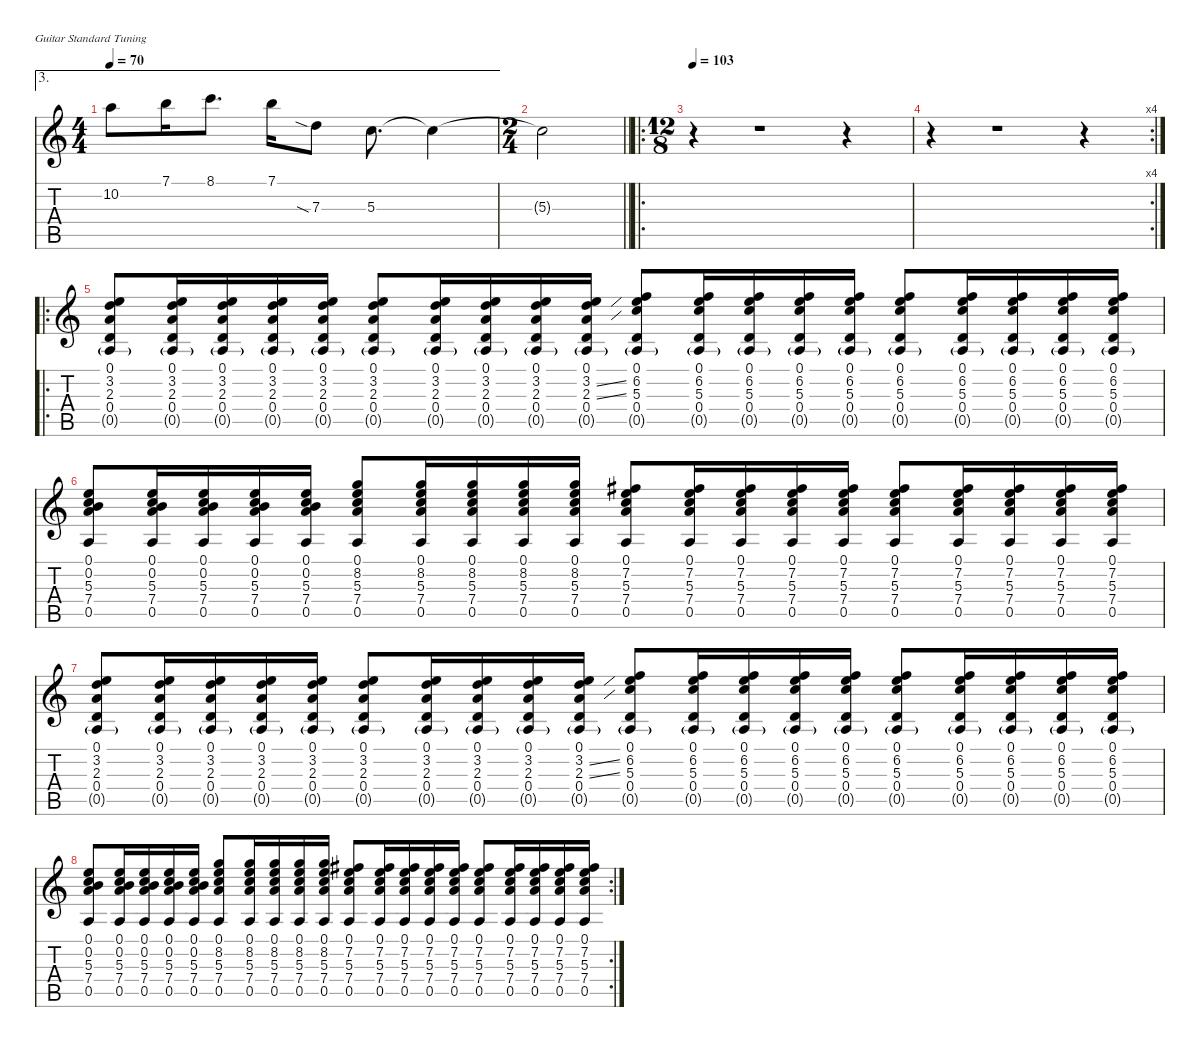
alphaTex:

\defaultSystemsLayout 4
\hideDynamics
\bracketExtendMode nobrackets
\singleTrackTrackNamePolicy hidden
\multiTrackTrackNamePolicy hidden
\firstSystemTrackNameMode fullname
\otherSystemsTrackNameOrientation horizontal
\track ("Guitar 2" "jz.guit.") {instrument electricguitarjazz}
\staff {score tabs}
\tuning (E4 B3 G3 D3 A2 E2)
\ae 3
\ts (4 4)
\tempo 70
\clef g2
\ks c
10.2.8{dy ff beam Down} 7.1.16{beam Down} 8.1.8{d beam Down} 7.1.16{beam Down} 7.3{sia}.8{beam Down} 5.3.8{d beam Down} 5.3{t}.4{dy f beam Down} |
\ts (2 4)
\beaming (8 2 2)
\barLineRight lightlight
5.3{t}.2{beam Down} |
\ro
\ts (12 8)
\beaming (8 3 3 3 3)
\tempo 103
r.4{beam Down} r.1{beam Down} r.4{beam Down} |
\rc 4
r.4{beam Down} r.1{beam Down} r.4{beam Down} |
\ro
(0.1 3.2 2.3 0.4 0.5{g}).8{instrument distortionguitar beam Up} (0.1 3.2 2.3 0.4 0.5{g}).16{beam Up} (0.1 3.2 2.3 0.4 0.5{g}).16{beam Up} (0.1 3.2 2.3 0.4 0.5{g}).16{beam Up} (0.1 3.2 2.3 0.4 0.5{g}).16{beam Up} (0.1 3.2 2.3 0.4 0.5{g}).8{beam Up} (0.1 3.2 2.3 0.4 0.5{g}).16{beam Up} (0.1 3.2 2.3 0.4 0.5{g}).16{beam Up} (0.1 3.2 2.3 0.4 0.5{g}).16{beam Up} (0.1 3.2{ss} 2.3{ss} 0.4 0.5{g}).16{beam Up} (0.1 6.2 5.3 0.4 0.5{g}).8{beam Up} (0.1 6.2 5.3 0.4 0.5{g}).16{beam Up} (0.1 6.2 5.3 0.4 0.5{g}).16{beam Up} (0.1 6.2 5.3 0.4 0.5{g}).16{beam Up} (0.1 6.2 5.3 0.4 0.5{g}).16{beam Up} (0.1 6.2 5.3 0.4 0.5{g}).8{beam Up} (0.1 6.2 5.3 0.4 0.5{g}).16{beam Up} (0.1 6.2 5.3 0.4 0.5{g}).16{beam Up} (0.1 6.2 5.3 0.4 0.5{g}).16{beam Up} (0.1 6.2 5.3 0.4 0.5{g}).16{beam Up} |
(0.1 0.2 5.3 7.4 0.5).8{beam Up} (0.1 0.2 5.3 7.4 0.5).16{beam Up} (0.1 0.2 5.3 7.4 0.5).16{beam Up} (0.1 0.2 5.3 7.4 0.5).16{beam Up} (0.1 0.2 5.3 7.4 0.5).16{beam Up} (0.1 8.2 5.3 7.4 0.5).8{beam Up} (0.1 8.2 5.3 7.4 0.5).16{beam Up} (0.1 8.2 5.3 7.4 0.5).16{beam Up} (0.1 8.2 5.3 7.4 0.5).16{beam Up} (0.1 8.2 5.3 7.4 0.5).16{beam Up} (0.1 7.2{acc #} 5.3 7.4 0.5).8{beam Up} (0.1 7.2{acc #} 5.3 7.4 0.5).16{beam Up} (0.1 7.2{acc #} 5.3 7.4 0.5).16{beam Up} (0.1 7.2{acc #} 5.3 7.4 0.5).16{beam Up} (0.1 7.2{acc #} 5.3 7.4 0.5).16{beam Up} (0.1 7.2{acc #} 5.3 7.4 0.5).8{beam Up} (0.1 7.2{acc #} 5.3 7.4 0.5).16{beam Up} (0.1 7.2{acc #} 5.3 7.4 0.5).16{beam Up} (0.1 7.2{acc #} 5.3 7.4 0.5).16{beam Up} (0.1 7.2{acc #} 5.3 7.4 0.5).16{beam Up} |
(0.1 3.2 2.3 0.4 0.5{g}).8{beam Up} (0.1 3.2 2.3 0.4 0.5{g}).16{beam Up} (0.1 3.2 2.3 0.4 0.5{g}).16{beam Up} (0.1 3.2 2.3 0.4 0.5{g}).16{beam Up} (0.1 3.2 2.3 0.4 0.5{g}).16{beam Up} (0.1 3.2 2.3 0.4 0.5{g}).8{beam Up} (0.1 3.2 2.3 0.4 0.5{g}).16{beam Up} (0.1 3.2 2.3 0.4 0.5{g}).16{beam Up} (0.1 3.2 2.3 0.4 0.5{g}).16{beam Up} (0.1 3.2{ss} 2.3{ss} 0.4 0.5{g}).16{beam Up} (0.1 6.2 5.3 0.4 0.5{g}).8{beam Up} (0.1 6.2 5.3 0.4 0.5{g}).16{beam Up} (0.1 6.2 5.3 0.4 0.5{g}).16{beam Up} (0.1 6.2 5.3 0.4 0.5{g}).16{beam Up} (0.1 6.2 5.3 0.4 0.5{g}).16{beam Up} (0.1 6.2 5.3 0.4 0.5{g}).8{beam Up} (0.1 6.2 5.3 0.4 0.5{g}).16{beam Up} (0.1 6.2 5.3 0.4 0.5{g}).16{beam Up} (0.1 6.2 5.3 0.4 0.5{g}).16{beam Up} (0.1 6.2 5.3 0.4 0.5{g}).16{beam Up} |
\rc 2
(0.1 0.2 5.3 7.4 0.5).8{beam Up} (0.1 0.2 5.3 7.4 0.5).16{beam Up} (0.1 0.2 5.3 7.4 0.5).16{beam Up} (0.1 0.2 5.3 7.4 0.5).16{beam Up} (0.1 0.2 5.3 7.4 0.5).16{beam Up} (0.1 8.2 5.3 7.4 0.5).8{beam Up} (0.1 8.2 5.3 7.4 0.5).16{beam Up} (0.1 8.2 5.3 7.4 0.5).16{beam Up} (0.1 8.2 5.3 7.4 0.5).16{beam Up} (0.1 8.2 5.3 7.4 0.5).16{beam Up} (0.1 7.2{acc #} 5.3 7.4 0.5).8{beam Up} (0.1 7.2{acc #} 5.3 7.4 0.5).16{beam Up} (0.1 7.2{acc #} 5.3 7.4 0.5).16{beam Up} (0.1 7.2{acc #} 5.3 7.4 0.5).16{beam Up} (0.1 7.2{acc #} 5.3 7.4 0.5).16{beam Up} (0.1 7.2{acc #} 5.3 7.4 0.5).8{beam Up} (0.1 7.2{acc #} 5.3 7.4 0.5).16{beam Up} (0.1 7.2{acc #} 5.3 7.4 0.5).16{beam Up} (0.1 7.2{acc #} 5.3 7.4 0.5).16{beam Up} (0.1 7.2{acc #} 5.3 7.4 0.5).16{beam Up}
